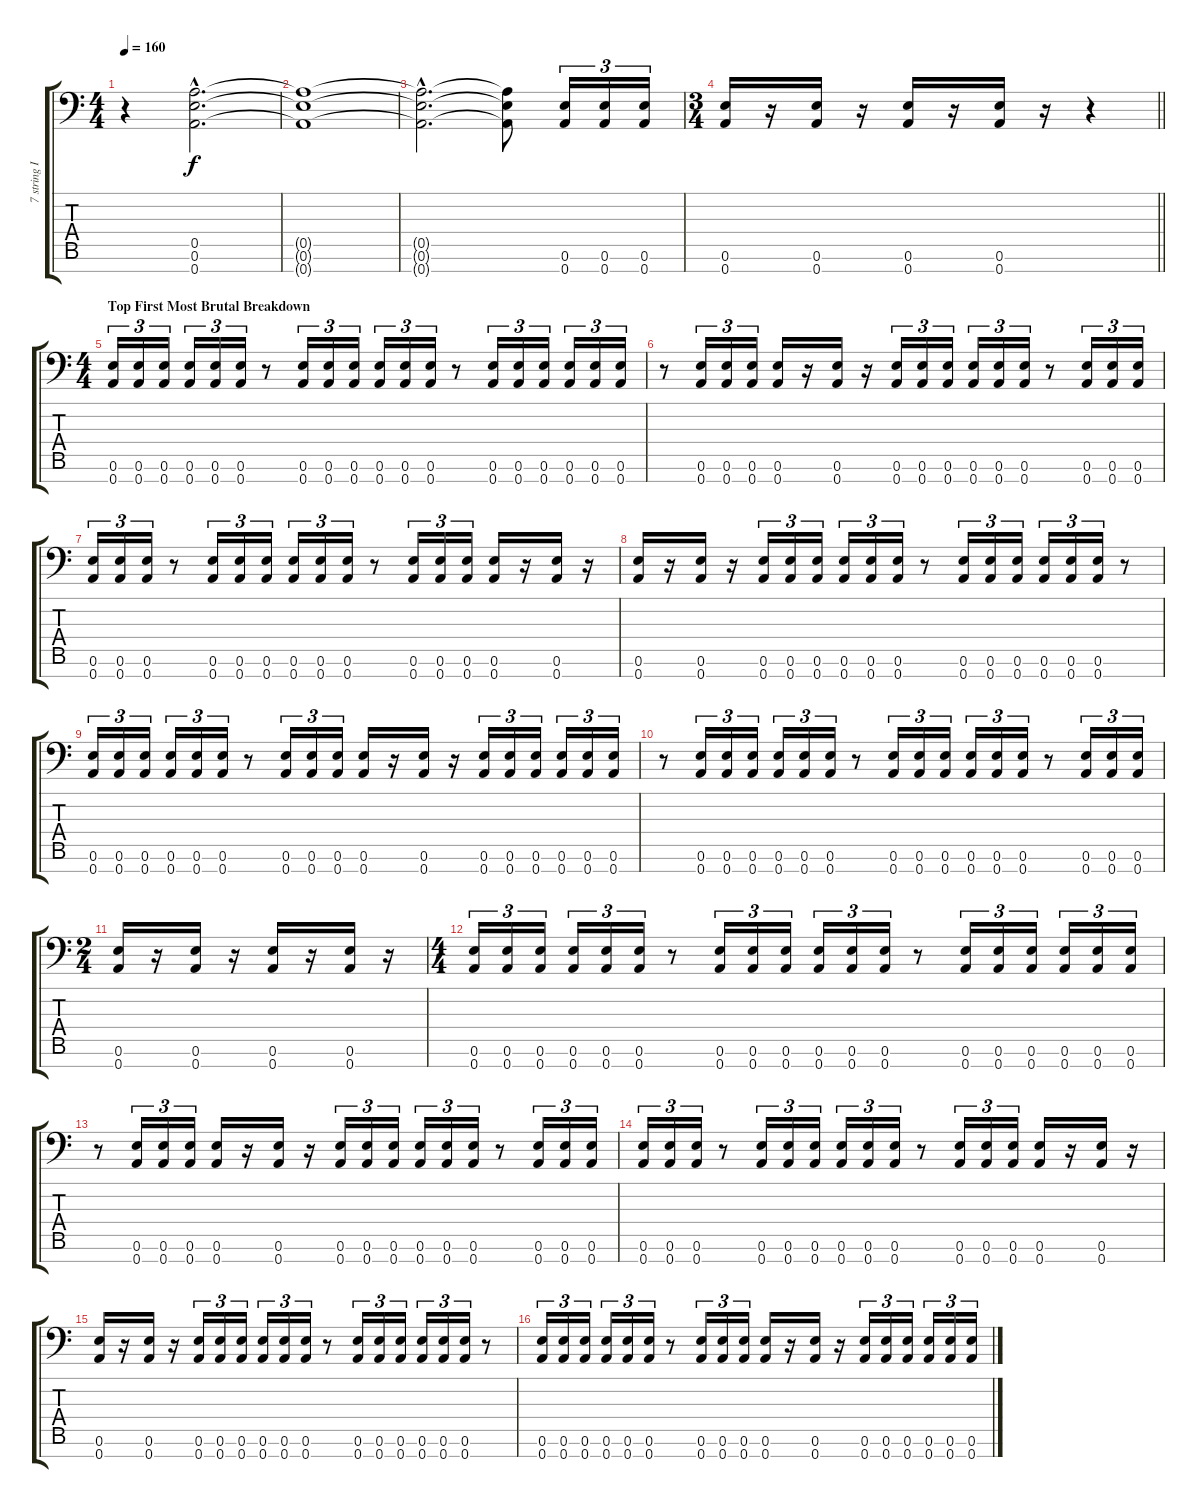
\track ("7 string II" "7 string I") {instrument distortionguitar}
\staff {score tabs}
\tuning (E4 B3 Gb3 D3 A2 E2 A1) {hide}
\ts (4 4)
\tempo 160
\clef f4
\ks c
r.4{dy f} (0.5{hac} 0.6{hac} 0.7{hac}).2{d} |
(0.5{t} 0.6{t} 0.7{t}).1 |
(0.5{hac t} 0.6{hac t} 0.7{hac t}).2{d} (0.5{t} 0.6{t} 0.7{t}).8 (0.6 0.7).16{tu (3 2)} (0.6 0.7).16{tu (3 2)} (0.6 0.7).16{tu (3 2)} |
\ts (3 4)
\barLineRight lightlight
(0.6 0.7).16 r.16 (0.6 0.7).16 r.16 (0.6 0.7).16 r.16 (0.6 0.7).16 r.16 r.4 |
\ts (4 4)
\section ("" "Top First Most Brutal Breakdown")
(0.6 0.7).16{tu (3 2)} (0.6 0.7).16{tu (3 2)} (0.6 0.7).16{tu (3 2)} (0.6 0.7).16{tu (3 2)} (0.6 0.7).16{tu (3 2)} (0.6 0.7).16{tu (3 2)} r.8 (0.6 0.7).16{tu (3 2)} (0.6 0.7).16{tu (3 2)} (0.6 0.7).16{tu (3 2)} (0.6 0.7).16{tu (3 2)} (0.6 0.7).16{tu (3 2)} (0.6 0.7).16{tu (3 2)} r.8 (0.6 0.7).16{tu (3 2)} (0.6 0.7).16{tu (3 2)} (0.6 0.7).16{tu (3 2)} (0.6 0.7).16{tu (3 2)} (0.6 0.7).16{tu (3 2)} (0.6 0.7).16{tu (3 2)} |
r.8 (0.6 0.7).16{tu (3 2)} (0.6 0.7).16{tu (3 2)} (0.6 0.7).16{tu (3 2)} (0.6 0.7).16 r.16 (0.6 0.7).16 r.16 (0.6 0.7).16{tu (3 2)} (0.6 0.7).16{tu (3 2)} (0.6 0.7).16{tu (3 2)} (0.6 0.7).16{tu (3 2)} (0.6 0.7).16{tu (3 2)} (0.6 0.7).16{tu (3 2)} r.8 (0.6 0.7).16{tu (3 2)} (0.6 0.7).16{tu (3 2)} (0.6 0.7).16{tu (3 2)} |
(0.6 0.7).16{tu (3 2)} (0.6 0.7).16{tu (3 2)} (0.6 0.7).16{tu (3 2)} r.8 (0.6 0.7).16{tu (3 2)} (0.6 0.7).16{tu (3 2)} (0.6 0.7).16{tu (3 2)} (0.6 0.7).16{tu (3 2)} (0.6 0.7).16{tu (3 2)} (0.6 0.7).16{tu (3 2)} r.8 (0.6 0.7).16{tu (3 2)} (0.6 0.7).16{tu (3 2)} (0.6 0.7).16{tu (3 2)} (0.6 0.7).16 r.16 (0.6 0.7).16 r.16 |
(0.6 0.7).16 r.16 (0.6 0.7).16 r.16 (0.6 0.7).16{tu (3 2)} (0.6 0.7).16{tu (3 2)} (0.6 0.7).16{tu (3 2)} (0.6 0.7).16{tu (3 2)} (0.6 0.7).16{tu (3 2)} (0.6 0.7).16{tu (3 2)} r.8 (0.6 0.7).16{tu (3 2)} (0.6 0.7).16{tu (3 2)} (0.6 0.7).16{tu (3 2)} (0.6 0.7).16{tu (3 2)} (0.6 0.7).16{tu (3 2)} (0.6 0.7).16{tu (3 2)} r.8 |
(0.6 0.7).16{tu (3 2)} (0.6 0.7).16{tu (3 2)} (0.6 0.7).16{tu (3 2)} (0.6 0.7).16{tu (3 2)} (0.6 0.7).16{tu (3 2)} (0.6 0.7).16{tu (3 2)} r.8 (0.6 0.7).16{tu (3 2)} (0.6 0.7).16{tu (3 2)} (0.6 0.7).16{tu (3 2)} (0.6 0.7).16 r.16 (0.6 0.7).16 r.16 (0.6 0.7).16{tu (3 2)} (0.6 0.7).16{tu (3 2)} (0.6 0.7).16{tu (3 2)} (0.6 0.7).16{tu (3 2)} (0.6 0.7).16{tu (3 2)} (0.6 0.7).16{tu (3 2)} |
r.8 (0.6 0.7).16{tu (3 2)} (0.6 0.7).16{tu (3 2)} (0.6 0.7).16{tu (3 2)} (0.6 0.7).16{tu (3 2)} (0.6 0.7).16{tu (3 2)} (0.6 0.7).16{tu (3 2)} r.8 (0.6 0.7).16{tu (3 2)} (0.6 0.7).16{tu (3 2)} (0.6 0.7).16{tu (3 2)} (0.6 0.7).16{tu (3 2)} (0.6 0.7).16{tu (3 2)} (0.6 0.7).16{tu (3 2)} r.8 (0.6 0.7).16{tu (3 2)} (0.6 0.7).16{tu (3 2)} (0.6 0.7).16{tu (3 2)} |
\ts (2 4)
(0.6 0.7).16 r.16 (0.6 0.7).16 r.16 (0.6 0.7).16 r.16 (0.6 0.7).16 r.16 |
\ts (4 4)
(0.6 0.7).16{tu (3 2)} (0.6 0.7).16{tu (3 2)} (0.6 0.7).16{tu (3 2)} (0.6 0.7).16{tu (3 2)} (0.6 0.7).16{tu (3 2)} (0.6 0.7).16{tu (3 2)} r.8 (0.6 0.7).16{tu (3 2)} (0.6 0.7).16{tu (3 2)} (0.6 0.7).16{tu (3 2)} (0.6 0.7).16{tu (3 2)} (0.6 0.7).16{tu (3 2)} (0.6 0.7).16{tu (3 2)} r.8 (0.6 0.7).16{tu (3 2)} (0.6 0.7).16{tu (3 2)} (0.6 0.7).16{tu (3 2)} (0.6 0.7).16{tu (3 2)} (0.6 0.7).16{tu (3 2)} (0.6 0.7).16{tu (3 2)} |
r.8 (0.6 0.7).16{tu (3 2)} (0.6 0.7).16{tu (3 2)} (0.6 0.7).16{tu (3 2)} (0.6 0.7).16 r.16 (0.6 0.7).16 r.16 (0.6 0.7).16{tu (3 2)} (0.6 0.7).16{tu (3 2)} (0.6 0.7).16{tu (3 2)} (0.6 0.7).16{tu (3 2)} (0.6 0.7).16{tu (3 2)} (0.6 0.7).16{tu (3 2)} r.8 (0.6 0.7).16{tu (3 2)} (0.6 0.7).16{tu (3 2)} (0.6 0.7).16{tu (3 2)} |
(0.6 0.7).16{tu (3 2)} (0.6 0.7).16{tu (3 2)} (0.6 0.7).16{tu (3 2)} r.8 (0.6 0.7).16{tu (3 2)} (0.6 0.7).16{tu (3 2)} (0.6 0.7).16{tu (3 2)} (0.6 0.7).16{tu (3 2)} (0.6 0.7).16{tu (3 2)} (0.6 0.7).16{tu (3 2)} r.8 (0.6 0.7).16{tu (3 2)} (0.6 0.7).16{tu (3 2)} (0.6 0.7).16{tu (3 2)} (0.6 0.7).16 r.16 (0.6 0.7).16 r.16 |
(0.6 0.7).16 r.16 (0.6 0.7).16 r.16 (0.6 0.7).16{tu (3 2)} (0.6 0.7).16{tu (3 2)} (0.6 0.7).16{tu (3 2)} (0.6 0.7).16{tu (3 2)} (0.6 0.7).16{tu (3 2)} (0.6 0.7).16{tu (3 2)} r.8 (0.6 0.7).16{tu (3 2)} (0.6 0.7).16{tu (3 2)} (0.6 0.7).16{tu (3 2)} (0.6 0.7).16{tu (3 2)} (0.6 0.7).16{tu (3 2)} (0.6 0.7).16{tu (3 2)} r.8 |
(0.6 0.7).16{tu (3 2)} (0.6 0.7).16{tu (3 2)} (0.6 0.7).16{tu (3 2)} (0.6 0.7).16{tu (3 2)} (0.6 0.7).16{tu (3 2)} (0.6 0.7).16{tu (3 2)} r.8 (0.6 0.7).16{tu (3 2)} (0.6 0.7).16{tu (3 2)} (0.6 0.7).16{tu (3 2)} (0.6 0.7).16 r.16 (0.6 0.7).16 r.16 (0.6 0.7).16{tu (3 2)} (0.6 0.7).16{tu (3 2)} (0.6 0.7).16{tu (3 2)} (0.6 0.7).16{tu (3 2)} (0.6 0.7).16{tu (3 2)} (0.6 0.7).16{tu (3 2)}
